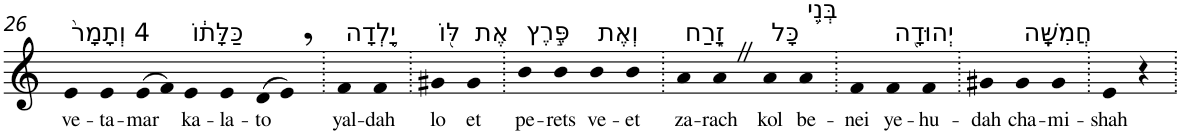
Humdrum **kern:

**kern	**text
*part1	*part1
*staff1	*staff1
*I"Piano	*
*I'Pno	*
!!LO:PB:g=z
*clefG2	*
*k[]	*
=26	=26
!LO:TX:a:t=4 וְתָמָר֙	!
!	!LO:LY:b
4e	ve-
!	!LO:LY:b
4e	-ta-
!	!LO:LY:b
(>8e	-mar
8f)	.
!LO:TX:a:t=כַּלָּת֔וֹ	!
!	!LO:LY:b
4e	ka-
!	!LO:LY:b
4e	-la-
!	!LO:LY:b
(>8d	-to
8e,)	.
=27.	=27.
!LO:TX:a:t=יָ֥לְדָה	!
!	!LO:LY:b
4f	yal-
!	!LO:LY:b
4f	-dah
=28.	=28.
!LO:TX:a:t=לּ֖וֹ	!
!	!LO:LY:b
4g#X	lo
!LO:TX:a:t=אֶת	!
!	!LO:LY:b
4g#	et
=29.	=29.
!LO:TX:a:t=פֶּ֣רֶץ	!
!	!LO:LY:b
4b	pe-
!	!LO:LY:b
4b	-rets
!LO:TX:a:t=וְאֶת	!
!	!LO:LY:b
4b	ve-
!	!LO:LY:b
4b	-et
=30.	=30.
!LO:TX:a:t=זָ֑רַח	!
!	!LO:LY:b
4a	za-
!	!LO:LY:b
4aZ	-rach
!LO:TX:a:t=כָּל	!
!	!LO:LY:b
4a	kol
!LO:TX:a:t=בְּנֵ֥י	!
!	!LO:LY:b
4a	be-
=31.	=31.
!	!LO:LY:b
4f	-nei
!LO:TX:a:t=יְהוּדָ֖ה	!
!	!LO:LY:b
4f	ye-
!	!LO:LY:b
4f	-hu-
=32.	=32.
!	!LO:LY:b
4g#X	-dah
!LO:TX:a:t=חֲמִשָּֽׁה	!
!	!LO:LY:b
4g#	cha-
!	!LO:LY:b
4g#	-mi-
=33.	=33.
!	!LO:LY:b
4e	-shah
4r	.
=.	=.
*-	*-
